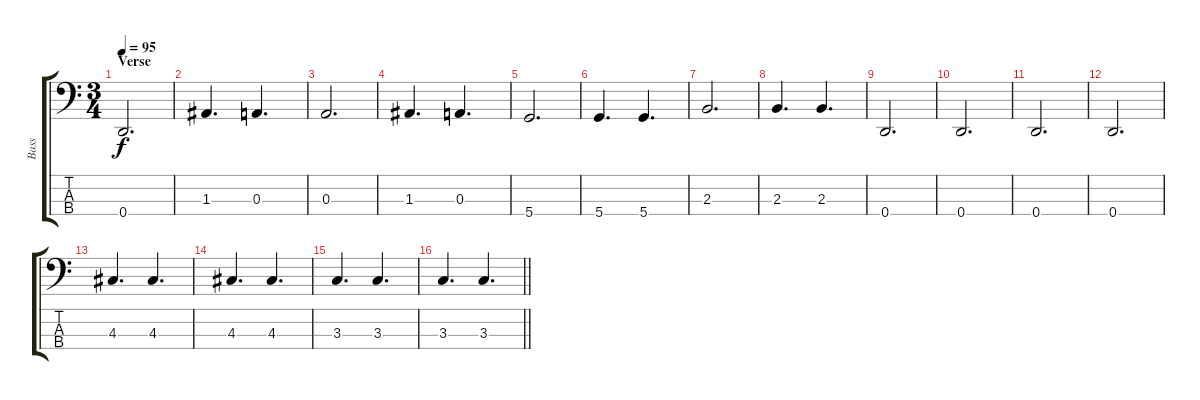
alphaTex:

\track ("Bass" "Bass") {instrument electricbasspick}
\staff {score tabs}
\tuning (G2 D2 A1 D1) {hide}
\ts (3 4)
\section ("" "Verse")
\tempo 95
\clef f4
\ks c
0.4.2{d dy f} |
1.3.4{d} 0.3.4{d} |
0.3.2{d} |
1.3.4{d} 0.3.4{d} |
5.4.2{d} |
5.4.4{d} 5.4.4{d} |
2.3.2{d} |
2.3.4{d} 2.3.4{d} |
0.4.2{d} |
0.4.2{d} |
0.4.2{d} |
0.4.2{d} |
4.3.4{d} 4.3.4{d} |
4.3.4{d} 4.3.4{d} |
3.3.4{d} 3.3.4{d} |
\barLineRight lightlight
3.3.4{d} 3.3.4{d}
